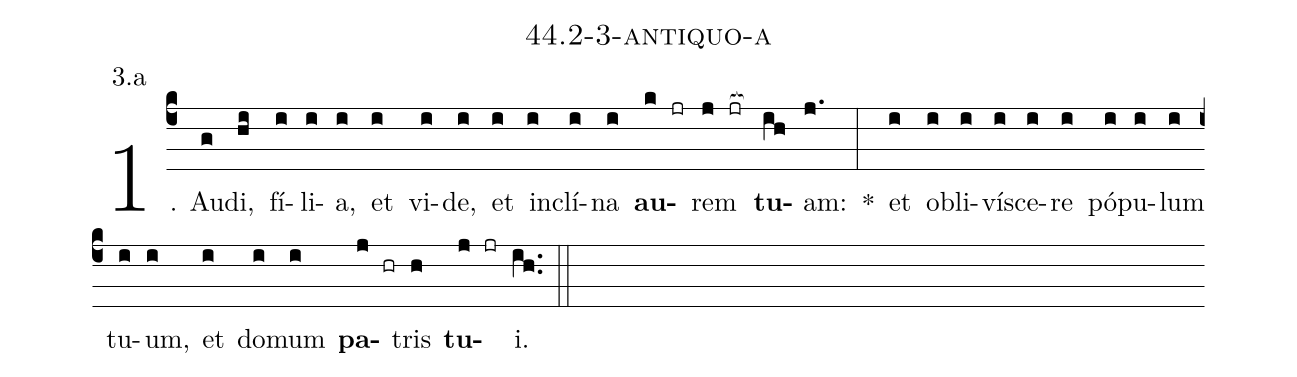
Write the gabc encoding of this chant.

name: 44.2-3-antiquo-a;
annotation: 3.a;
%%
(c4)1. Au(g)di,(hi) fí(i)li(i)a,(i) et(i) vi(i)de,(i) et(i) in(i)clí(i)na(i) <b>au</b>(k jr)rem(j jr[ocb:1{]) <b>tu</b>(ih[ocb:0}])am:(j.) *(:) et(i) ob(i)li(i)ví(i)sce(i)re(i) pó(i)pu(i)lum(i) tu(i)um,(i) et(i) do(i)mum(i) <b>pa</b>(j hr)tris(h) <b>tu</b>(j jr)i.(ih..) (::)


%E(i) u(i) o(j) u(h) a(j) e.(ih..) (::)
